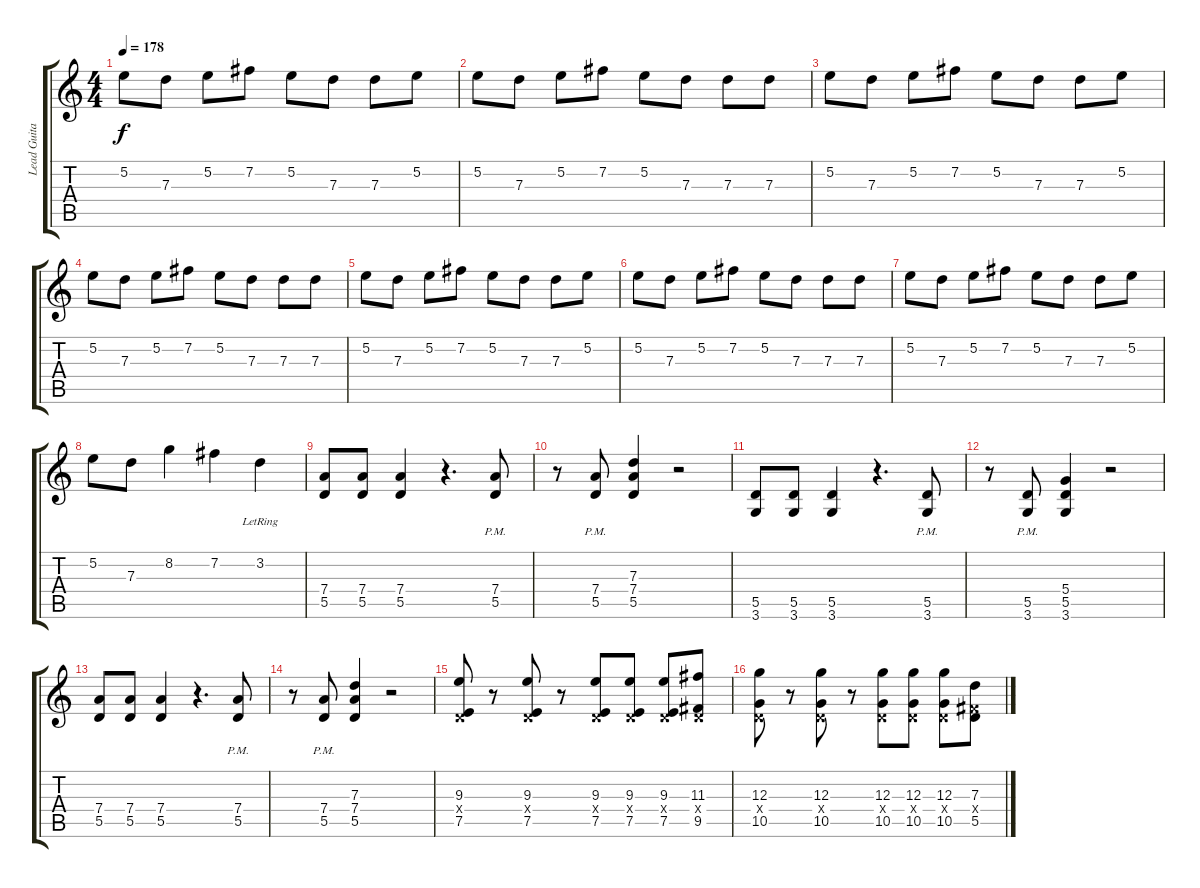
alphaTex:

\track ("Lead Guitar" "Lead Guita") {instrument distortionguitar}
\staff {score tabs}
\tuning (E4 B3 G3 D3 A2 E2) {hide}
\ts (4 4)
\tempo 178
\clef g2
\ks c
5.2.8{dy f instrument distortionguitar} 7.3.8 5.2.8 7.2.8 5.2.8 7.3.8 7.3.8 5.2.8 |
5.2.8 7.3.8 5.2.8 7.2.8 5.2.8 7.3.8 7.3.8 7.3.8 |
5.2.8 7.3.8 5.2.8 7.2.8 5.2.8 7.3.8 7.3.8 5.2.8 |
5.2.8 7.3.8 5.2.8 7.2.8 5.2.8 7.3.8 7.3.8 7.3.8 |
5.2.8 7.3.8 5.2.8 7.2.8 5.2.8 7.3.8 7.3.8 5.2.8 |
5.2.8 7.3.8 5.2.8 7.2.8 5.2.8 7.3.8 7.3.8 7.3.8 |
5.2.8 7.3.8 5.2.8 7.2.8 5.2.8 7.3.8 7.3.8 5.2.8 |
5.2.8 7.3.8 8.2.4 7.2.4 3.2{lr}.4 |
(7.4 5.5).8 (7.4 5.5).8 (7.4 5.5).4 r.4{d} (7.4{pm} 5.5{pm}).8 |
r.8 (7.4{pm} 5.5{pm}).8 (7.3 7.4 5.5).4 r.2 |
(5.5 3.6).8 (5.5 3.6).8 (5.5 3.6).4 r.4{d} (5.5{pm} 3.6{pm}).8 |
r.8 (5.5{pm} 3.6{pm}).8 (5.4 5.5 3.6).4 r.2 |
(7.4 5.5).8 (7.4 5.5).8 (7.4 5.5).4 r.4{d} (7.4{pm} 5.5{pm}).8 |
r.8 (7.4{pm} 5.5{pm}).8 (7.3 7.4 5.5).4 r.2 |
(9.3 0.4{x} 7.5).8 r.8 (9.3 0.4{x} 7.5).8 r.8 (9.3 0.4{x} 7.5).8 (9.3 0.4{x} 7.5).8 (9.3 0.4{x} 7.5).8 (11.3 0.4{x} 9.5).8 |
(12.3 0.4{x} 10.5).8 r.8 (12.3 0.4{x} 10.5).8 r.8 (12.3 0.4{x} 10.5).8 (12.3 0.4{x} 10.5).8 (12.3 0.4{x} 10.5).8 (7.3 4.4{x} 5.5).8
